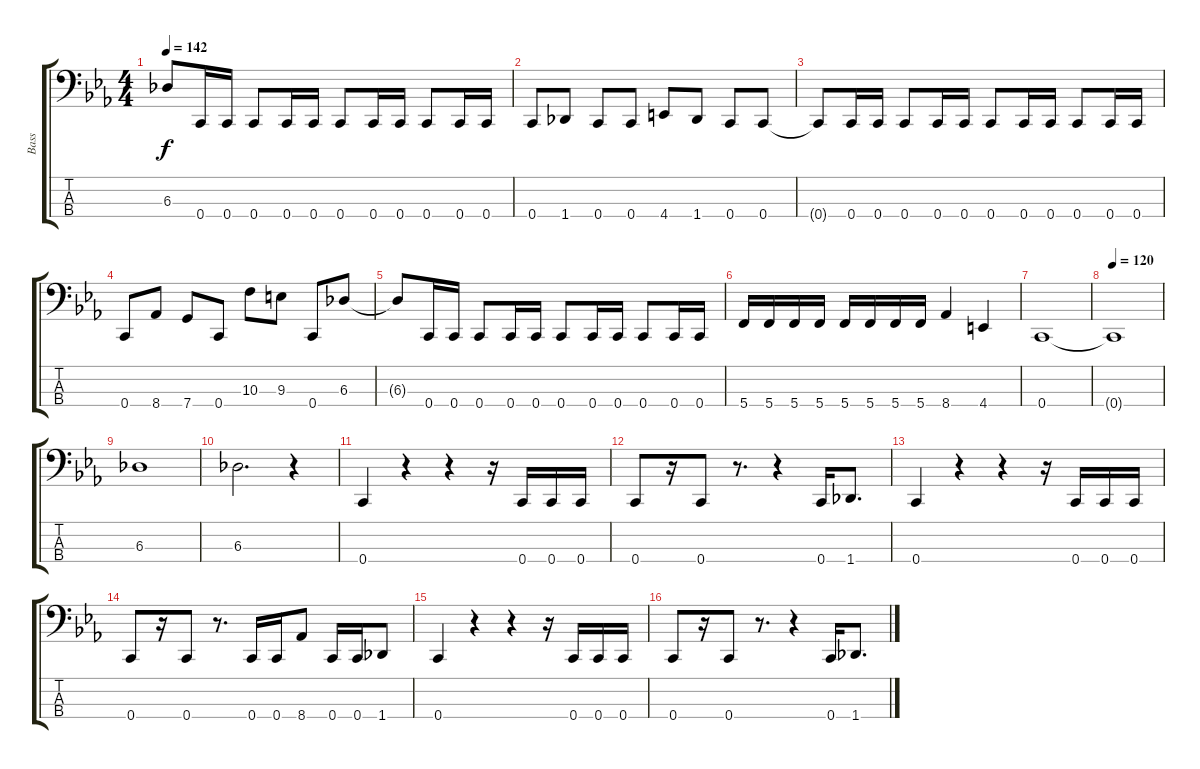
\track ("Bass" "Bass") {instrument electricbassfinger}
\staff {score tabs}
\tuning (F2 C2 G1 C1) {hide}
\ts (4 4)
\tempo 142
\clef f4
\ks cminor
6.3{t}.8{dy f} 0.4.16 0.4.16 0.4.8 0.4.16 0.4.16 0.4.8 0.4.16 0.4.16 0.4.8 0.4.16 0.4.16 |
0.4.8 1.4.8 0.4.8 0.4.8 4.4.8 1.4.8 0.4.8 0.4.8 |
0.4{t}.8 0.4.16 0.4.16 0.4.8 0.4.16 0.4.16 0.4.8 0.4.16 0.4.16 0.4.8 0.4.16 0.4.16 |
0.4.8 8.4.8 7.4.8 0.4.8 10.3.8 9.3.8 0.4.8 6.3.8 |
6.3{t}.8 0.4.16 0.4.16 0.4.8 0.4.16 0.4.16 0.4.8 0.4.16 0.4.16 0.4.8 0.4.16 0.4.16 |
5.4.16 5.4.16 5.4.16 5.4.16 5.4.16 5.4.16 5.4.16 5.4.16 8.4.4 4.4.4 |
0.4.1 |
\tempo 120
0.4{t}.1 |
6.3.1 |
6.3.2{d} r.4 |
0.4.4 r.4 r.4 r.16 0.4.16 0.4.16 0.4.16 |
0.4.8 r.16 0.4.8 r.8{d} r.4 0.4.16 1.4.8{d} |
0.4.4 r.4 r.4 r.16 0.4.16 0.4.16 0.4.16 |
0.4.8 r.16 0.4.8 r.8{d} 0.4.16 0.4.16 8.4.8 0.4.16 0.4.16 1.4.8 |
0.4.4 r.4 r.4 r.16 0.4.16 0.4.16 0.4.16 |
0.4.8 r.16 0.4.8 r.8{d} r.4 0.4.16 1.4.8{d}
